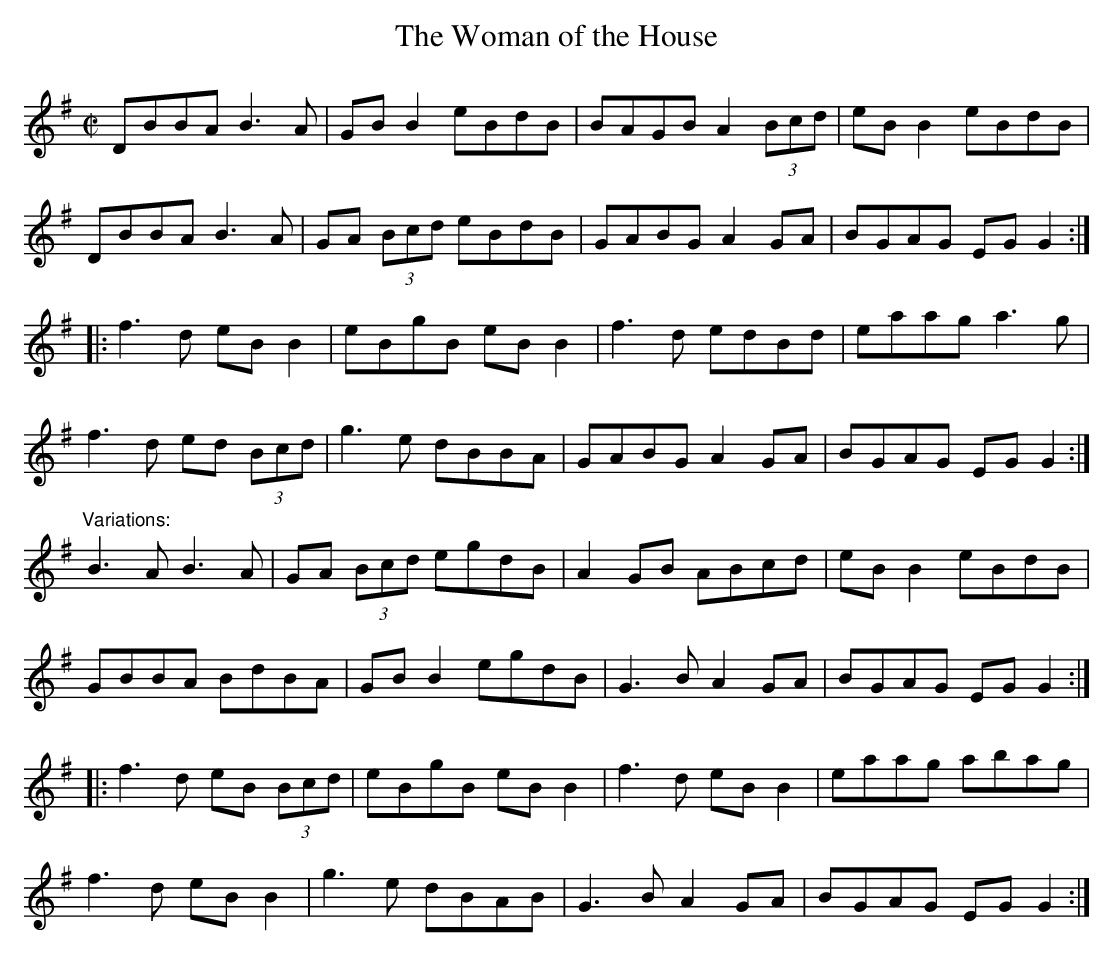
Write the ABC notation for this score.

X:1
T:Woman of the House, The
M:C|
K:G
DBBA B3A|GBB2 eBdB|BAGB A2 (3Bcd|eBB2 eBdB|
DBBA B3A|GA (3Bcd eBdB|GABG A2GA|BGAG EGG2:|
|:f3d eBB2|eBgB eBB2|f3d edBd|eaag a3g|
f3d ed (3Bcd|g3e dBBA|GABG A2GA|BGAG EGG2:|
"Variations:"
B3A B3A|GA (3Bcd egdB|A2GB ABcd|eBB2 eBdB|
GBBA BdBA|GBB2 egdB|G3B A2GA|BGAG EGG2:|
|:f3d eB (3Bcd|eBgB eBB2|f3d eBB2|eaag abag|
f3d eBB2|g3e dBAB|G3B A2GA|BGAG EGG2:|
